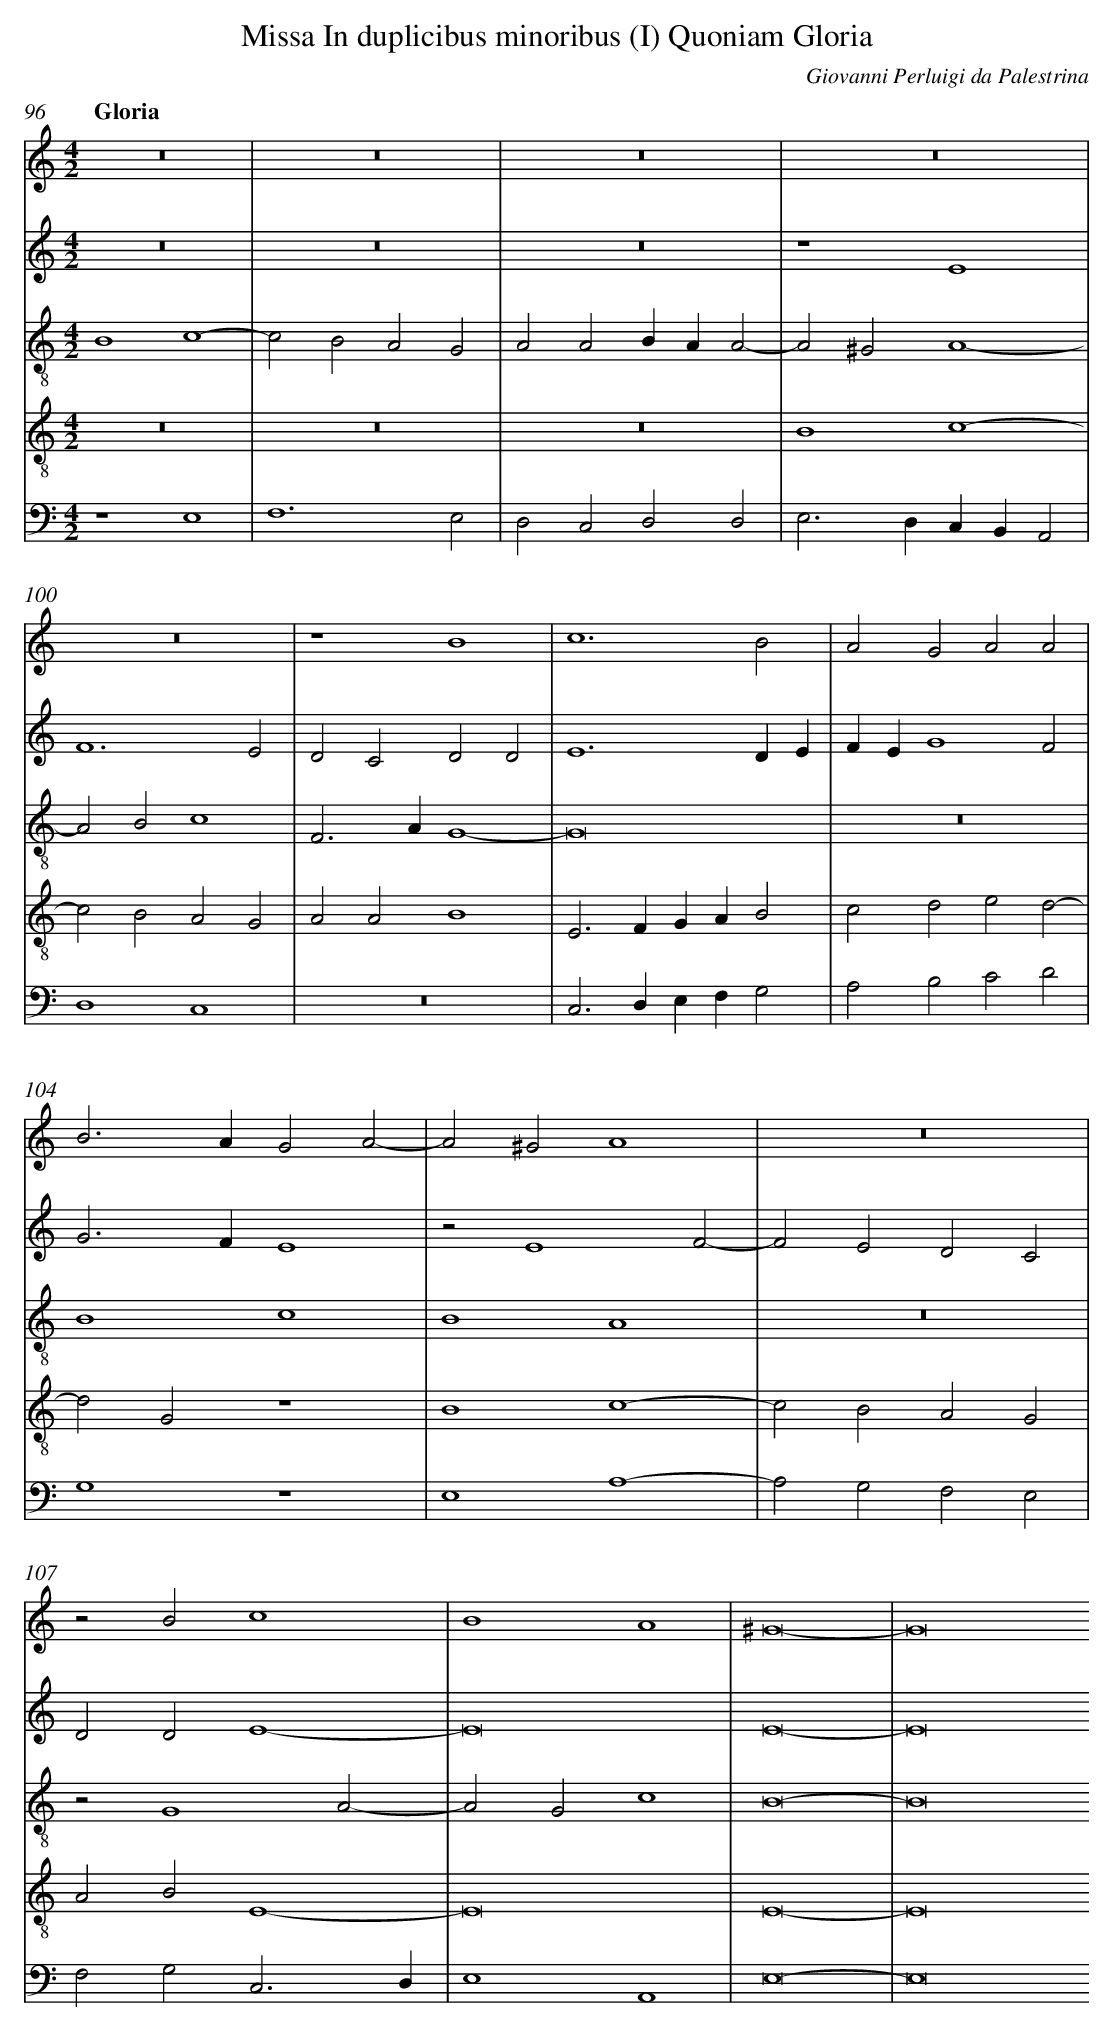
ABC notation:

X:1
T: Missa In duplicibus minoribus (I) Quoniam Gloria
C: Giovanni Perluigi da Palestrina
L: 1/4
M: 4/2
Q: "Gloria"
V: 1 clef=treble
V: 2 clef=treble
V: 3 clef=treble-8
V: 4 clef=treble-8
V: 5 clef=bass
K: C
[V:1] z8 |
[V:2] z8 |
[V:3] B4c4- |
[V:4] z8 |
[V:5] z4E,4 |
[V:1] z8 |
[V:2] z8 |
[V:3] c2B2A2G2 |
[V:4] z8 |
[V:5] F,6E,2 |
[V:1] z8 |
[V:2] z8 |
[V:3] A2A2BAA2- |
[V:4] z8 |
[V:5] D,2C,2D,2D,2 |
[V:1] z8 |
[V:2] z4E4 |
[V:3] A2^G2A4- |
[V:4] B4c4- |
[V:5] E,2>D,2C,B,,A,,2 |
[V:1] z8 |
[V:2] F6E2 |
[V:3] A2B2c4 |
[V:4] c2B2A2G2 |
[V:5] D,4C,4 |
[V:1] z4B4 |
[V:2] D2C2D2D2 |
[V:3] F2>A2G4- |
[V:4] A2A2B4 |
[V:5] z8 |
[V:1] c6B2 |
[V:2] E6DE |
[V:3] G8 |
[V:4] E2>F2GAB2 |
[V:5] C,2>D,2E,F,G,2 |
[V:1] A2G2A2A2 |
[V:2] FEG4F2 |
[V:3] z8 |
[V:4] c2d2e2d2- |
[V:5] A,2B,2C2D2 |
[V:1] B2>A2G2A2- |
[V:2] G2>F2E4 |
[V:3] B4c4 |
[V:4] d2G2z4 |
[V:5] G,4z4 |
[V:1] A2^G2A4 |
[V:2] z2E4F2- |
[V:3] B4A4 |
[V:4] B4c4- |
[V:5] E,4A,4- |
[V:1] z8 |
[V:2] F2E2D2C2 |
[V:3] z8 |
[V:4] c2B2A2G2 |
[V:5] A,2G,2F,2E,2 |
[V:1] z2B2c4 |
[V:2] D2D2E4- |
[V:3] z2G4A2- |
[V:4] A2B2E4- |
[V:5] F,2G,2C,3D, |
[V:1] B4A4 |
[V:2] E8 |
[V:3] A2G2c4 |
[V:4] E8 |
[V:5] E,4A,,4 |
[V:1] ^G8- |
[V:2] E8- |
[V:3] B8- |
[V:4] E8- |
[V:5] E,8- |
[V:1] G8
[V:2] E8
[V:3] B8
[V:4] E8
[V:5] E,8
